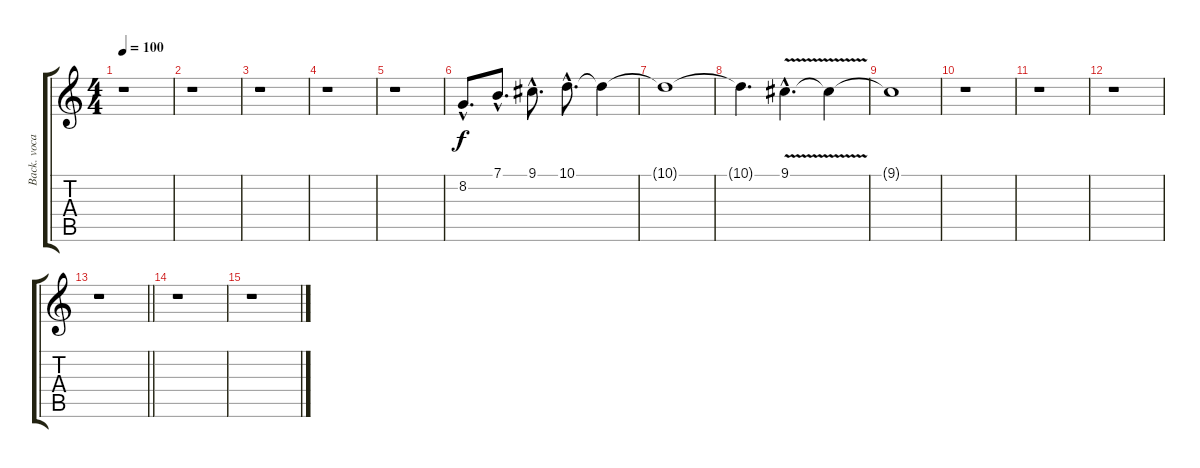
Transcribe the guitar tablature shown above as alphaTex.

\track ("Back. vocals (left)" "Back. voca") {instrument synthvoice}
\staff {score tabs}
\tuning (E4 B3 G3 D3 A2 E2) {hide}
\ts (4 4)
\tempo 100
\clef g2
\ks c
r.1{dy f} |
r.1 |
r.1 |
r.1 |
r.1 |
8.2{hac}.8{d volume 12} 7.1{hac}.8{d} 9.1{hac}.8{d} 10.1{hac}.8{d} 10.1{t}.4 |
10.1{t}.1 |
10.1{t}.4{d volume 6} 9.1{v hac}.4{d} 9.1{t}.4 |
9.1{t}.1{volume 0} |
r.1 |
r.1 |
r.1 |
\barLineRight lightlight
r.1 |
r.1 |
r.1
